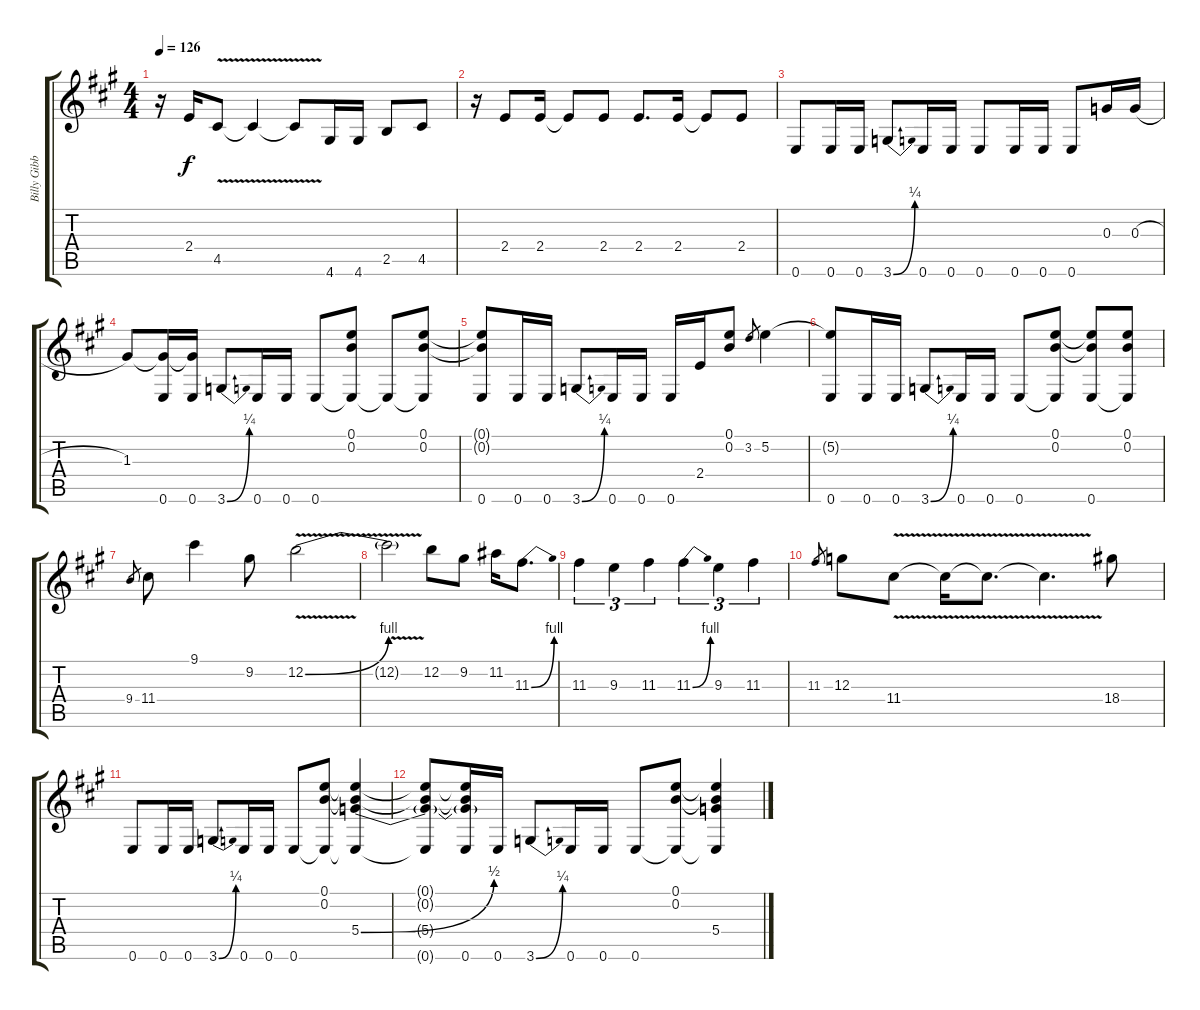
\track ("Billy Gibbons: Lead Guitar" "Billy Gibb") {instrument distortionguitar}
\staff {score tabs}
\tuning (E4 B3 G3 D3 A2 E2) {hide}
\ts (4 4)
\tempo 126
\clef g2
\ks a
r.16{dy f} 2.4.16 4.5{v}.8 4.5{v t}.4 4.5{v t}.8 4.6.16 4.6.16 2.5.8 4.5.8 |
r.16 2.4.8 2.4.16 2.4{t}.8 2.4.8 2.4.8{d} 2.4.16 2.4{t}.8 2.4.8 |
0.6.8 0.6.16 0.6.16 3.6{be (bend 0 0 60 1)}.8 0.6.16 0.6.16 0.6.8 0.6.16 0.6.16 0.6.8 0.3.16 0.3{h}.16 |
1.3.8 (1.3{t} 0.6).16 (1.3{t} 0.6).16 3.6{be (bend 0 0 60 1)}.8 0.6.16 0.6.16 0.6.8 (0.1 0.2 0.6{t}).8 0.6{t}.8 (0.1 0.2 0.6{t}).8 |
(0.1{t} 0.2{t} 0.6).8 0.6.16 0.6.16 3.6{be (bend 0 0 60 1)}.8 0.6.16 0.6.16 0.6.16 2.4.16 (0.1 0.2).8 3.2.8{gr} 5.2.4 |
(5.2{t} 0.6).8 0.6.16 0.6.16 3.6{be (bend 0 0 60 1)}.8 0.6.16 0.6.16 0.6.8 (0.1 0.2 0.6{t}).8 (0.1{t} 0.2{t} 0.6).8 (0.1 0.2 0.6{t}).8 |
9.4.8{gr} 11.4.8 9.1.4 9.2.8 12.2{be (bend 0 0 60 4) v}.2 |
12.2{v t}.2 12.2.8{volume 0} 9.2.8 11.2.16 11.3{be (bend 0 0 60 4)}.8{d} |
11.3.4{tu (3 2)} 9.3.4{tu (3 2)} 11.3.4{tu (3 2)} 11.3{be (bend 0 0 60 4)}.4{tu (3 2)} 9.3.4{tu (3 2)} 11.3.4{tu (3 2)} |
11.3.8{gr} 12.3.8 11.4{v}.8 11.4{v t}.16 11.4{v t}.8{d} 11.4{v t}.4{d} 18.4.8 |
0.6.8 0.6.16 0.6.16 3.6{be (bend 0 0 60 1)}.8 0.6.16 0.6.16 0.6.8 (0.1 0.2 0.6{t}).8 (0.1{t} 0.2{t} 5.4{be (bend 0 0 60 2)} 0.6{t}).4 |
(0.1{t} 0.2{t} 5.4{t} 0.6{t}).8 (0.1{t} 0.2{t} 5.4{t} 0.6).16 0.6.16 3.6{be (bend 0 0 60 1)}.8 0.6.16 0.6.16 0.6.8 (0.1 0.2 0.6{t}).8 (0.1{t} 0.2{t} 5.4 0.6{t}).4
